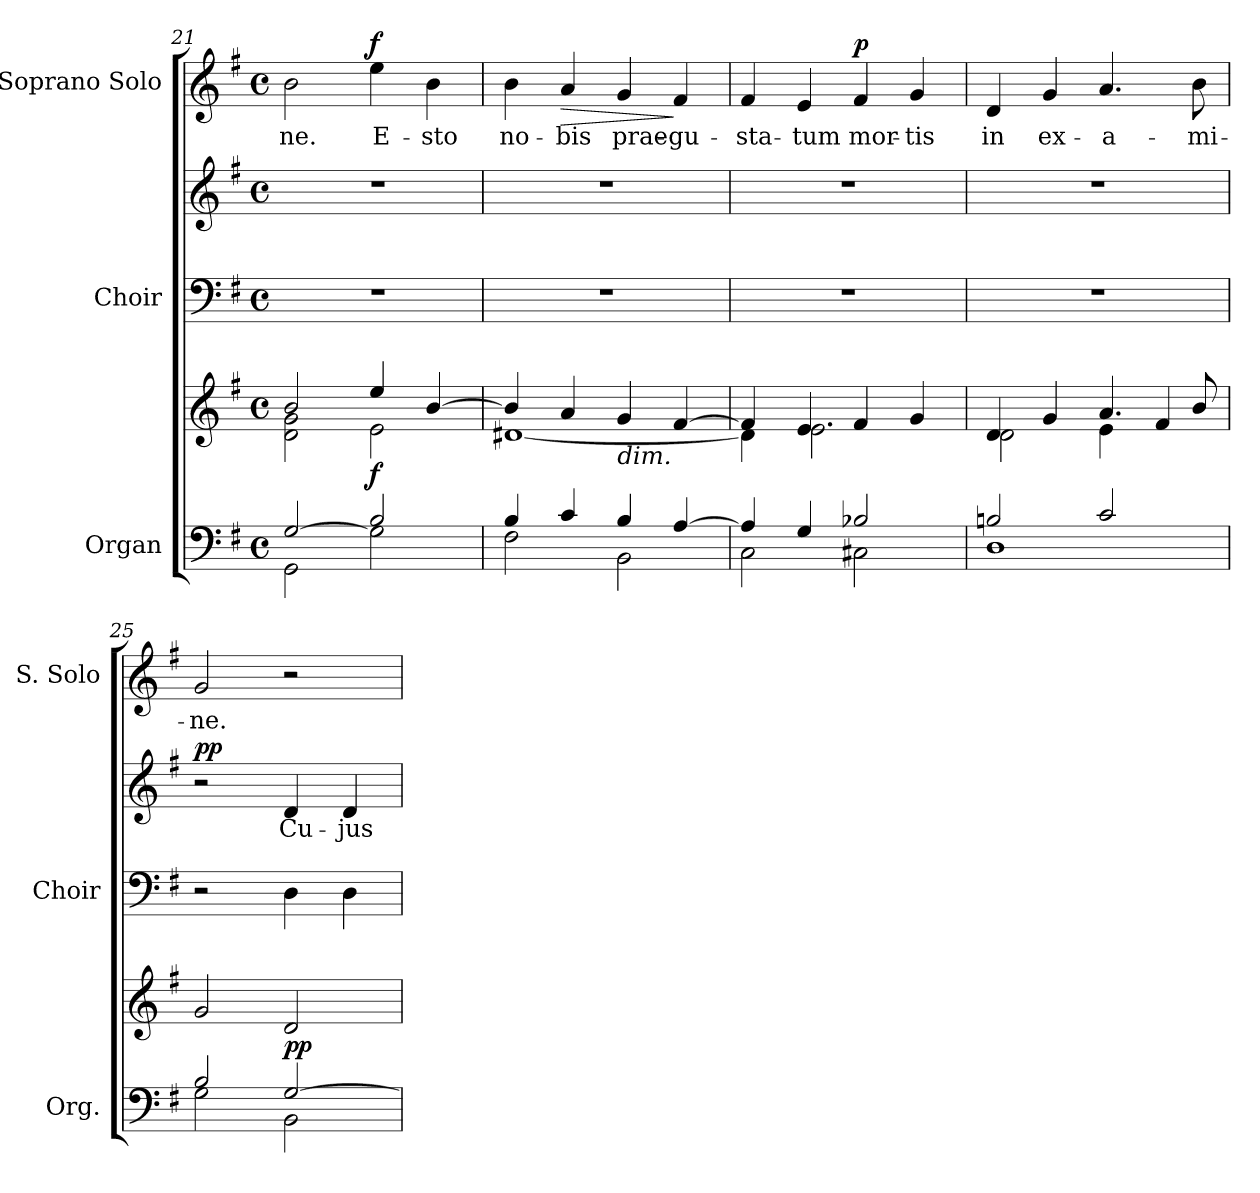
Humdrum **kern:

**kern	**kern	**dynam	**kern	**kern	**text	**dynam	**kern	**text	**dynam
*part3	*part3	*part3	*part2	*part2	*part2	*part2	*part1	*part1	*part1
*staff5	*staff4	*staff4/5	*staff3	*staff2	*staff2	*staff2/3	*staff1	*staff1	*staff1
*I"Organ	*	*	*I"Choir	*	*	*	*I"Soprano Solo	*	*
*I'Org.	*	*	*I'Choir	*	*	*	*I'S. Solo	*	*
*clefF4	*clefG2	*	*clefF4	*clefG2	*	*	*clefG2	*	*
*k[f#]	*k[f#]	*	*k[f#]	*k[f#]	*	*	*k[f#]	*	*
*G:	*G:	*	*G:	*G:	*	*	*G:	*	*
*M4/4	*M4/4	*	*M4/4	*M4/4	*	*	*M4/4	*	*
*met(c)	*met(c)	*	*met(c)	*met(c)	*	*	*met(c)	*	*
=21	=21	=21	=21	=21	=21	=21	=21	=21	=21
*^	*^	*	*	*	*	*	*	*	*
!	!	!	!	!	!	!	!	!	!	!LO:LY:b:color=#000000	!
[>2Gi/	2GGi\	2bi/	2di\ 2gi	.	1r	1r	.	.	2bi\	-ne.	.
!	!	!	!	!	!	!	!	!	!	!LO:LY:b:color=#000000	!
2Bi/	2Gi\]	4eei/	2ei\	f	.	.	.	.	4eei\	E-	f
!	!	!	!	!	!	!	!	!	!	!LO:LY:b:color=#000000	!
.	.	[>4bi/	.	.	.	.	.	.	4bi\	-sto	.
=22	=22	=22	=22	=22	=22	=22	=22	=22	=22	=22	=22
!	!	!	!	!	!	!	!	!	!	!LO:LY:b:color=#000000	!
4Bi/	2F#i\	4bi/]	[<1d#Xi	.	1r	1r	.	.	4bi\	no-	.
!	!	!	!	!	!	!	!	!	!	!LO:LY:b:color=#000000	!LO:HP:b
4ci/	.	4ai/	.	.	.	.	.	.	4ai/	-bis	>
!	!	!LO:TX:b:i:t=dim.	!	!	!	!	!	!	!	!	!
!	!	!	!	!	!	!	!	!	!	!LO:LY:b:color=#000000	!
4Bi/	2BBi\	4gi/	.	.	.	.	.	.	4gi/	prae-	.
!	!	!	!	!	!	!	!	!	!	!LO:LY:b:color=#000000	!
[>4Ai/	.	[>4f#i/	.	.	.	.	.	.	4f#i/	-gu-	]
=23	=23	=23	=23	=23	=23	=23	=23	=23	=23	=23	=23
!	!	!	!	!	!	!	!	!	!	!LO:LY:b:color=#000000	!
4Ai/]	2Ci\	4f#i/]	4d#i\]	.	1r	1r	.	.	4f#i/	-sta-	.
!	!	!	!	!	!	!	!	!	!	!LO:LY:b:color=#000000	!
4Gi/	.	4ei/	2.ei\	.	.	.	.	.	4ei/	-tum	.
!	!	!	!	!	!	!	!	!	!	!LO:LY:b:color=#000000	!
2B-Xi/	2C#Xi\	4f#i/	.	.	.	.	.	.	4f#i/	mor-	p
!	!	!	!	!	!	!	!	!	!	!LO:LY:b:color=#000000	!
.	.	4gi/	.	.	.	.	.	.	4gi/	-tis	.
=24	=24	=24	=24	=24	=24	=24	=24	=24	=24	=24	=24
!	!	!	!	!	!	!	!	!	!	!LO:LY:b:color=#000000	!
2Bni/	1Di	4di/	2di\	.	1r	1r	.	.	4di/	in	.
!	!	!	!	!	!	!	!	!	!	!LO:LY:b:color=#000000	!
.	.	4gi/	.	.	.	.	.	.	4gi/	ex-	.
!	!	!	!	!	!	!	!	!	!	!LO:LY:b:color=#000000	!
2ci/	.	4.ai/	4ei\	.	.	.	.	.	4.ai/	-a-	.
.	.	.	4f#i/	.	.	.	.	.	.	.	.
!	!	!	!	!	!	!	!	!	!	!LO:LY:b:color=#000000	!
.	.	8bi/	.	.	.	.	.	.	8bi\	-mi-	.
*	*	*v	*v	*	*	*	*	*	*	*	*
=25	=25	=25	=25	=25	=25	=25	=25	=25	=25	=25
!	!	!	!	!	!	!	!	!	!LO:LY:b:color=#000000	!
2Bi/	2Gi\	2gi/	.	2r	2r	.	pp	2gi/	-ne.	.
!	!	!	!	!	!	!LO:LY:b:color=#000000	!	!	!	!
[>2Gi/	2BBi\	2di/	pp	4Di\	4di/	Cu-	.	2r	.	.
!	!	!	!	!	!	!LO:LY:b:color=#000000	!	!	!	!
.	.	.	.	4Di\	4di/	-jus	.	.	.	.
*v	*v	*	*	*	*	*	*	*	*	*
=	=	=	=	=	=	=	=	=	=
*-	*-	*-	*-	*-	*-	*-	*-	*-	*-
